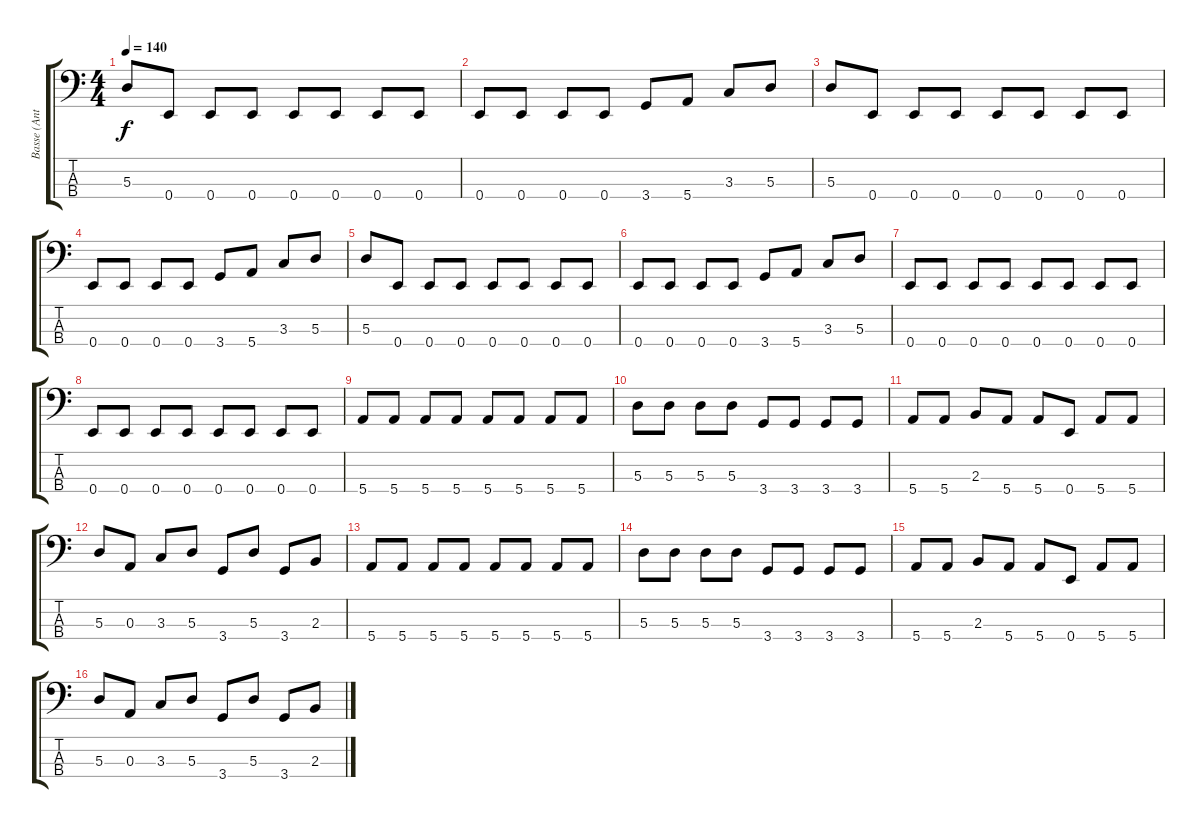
\track ("Basse (Anthony)" "Basse (Ant") {instrument electricbassfinger}
\staff {score tabs}
\tuning (G2 D2 A1 E1) {hide}
\ts (4 4)
\tempo 140
\clef f4
\ks c
5.3.8{dy f} 0.4.8 0.4.8 0.4.8 0.4.8 0.4.8 0.4.8 0.4.8 |
0.4.8 0.4.8 0.4.8 0.4.8 3.4.8 5.4.8 3.3.8 5.3.8 |
5.3.8 0.4.8 0.4.8 0.4.8 0.4.8 0.4.8 0.4.8 0.4.8 |
0.4.8 0.4.8 0.4.8 0.4.8 3.4.8 5.4.8 3.3.8 5.3.8 |
5.3.8 0.4.8 0.4.8 0.4.8 0.4.8 0.4.8 0.4.8 0.4.8 |
0.4.8 0.4.8 0.4.8 0.4.8 3.4.8 5.4.8 3.3.8 5.3.8 |
0.4.8 0.4.8 0.4.8 0.4.8 0.4.8 0.4.8 0.4.8 0.4.8 |
0.4.8 0.4.8 0.4.8 0.4.8 0.4.8 0.4.8 0.4.8 0.4.8 |
5.4.8 5.4.8 5.4.8 5.4.8 5.4.8 5.4.8 5.4.8 5.4.8 |
5.3.8 5.3.8 5.3.8 5.3.8 3.4.8 3.4.8 3.4.8 3.4.8 |
5.4.8 5.4.8 2.3.8 5.4.8 5.4.8 0.4.8 5.4.8 5.4.8 |
5.3.8 0.3.8 3.3.8 5.3.8 3.4.8 5.3.8 3.4.8 2.3.8 |
5.4.8 5.4.8 5.4.8 5.4.8 5.4.8 5.4.8 5.4.8 5.4.8 |
5.3.8 5.3.8 5.3.8 5.3.8 3.4.8 3.4.8 3.4.8 3.4.8 |
5.4.8 5.4.8 2.3.8 5.4.8 5.4.8 0.4.8 5.4.8 5.4.8 |
5.3.8 0.3.8 3.3.8 5.3.8 3.4.8 5.3.8 3.4.8 2.3.8
